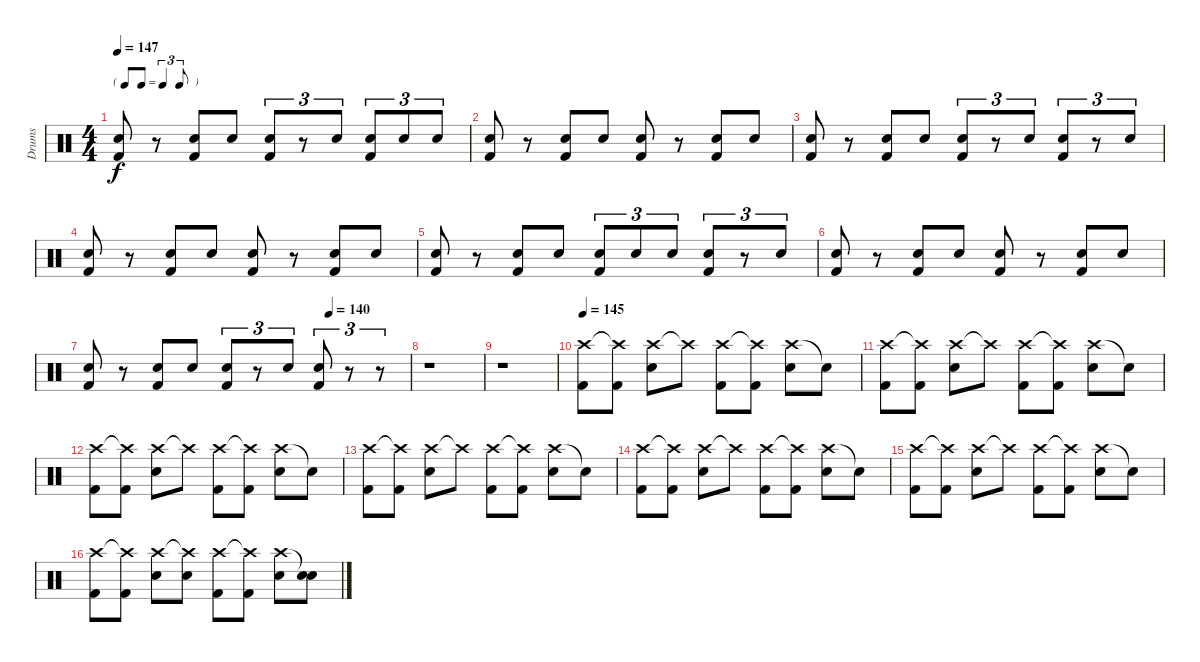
\track ("Drums" "Drums") {instrument percussion}
\staff {score}
\articulation defaults
\ts (4 4)
\tf triplet8th
\tempo 147
\clef neutral
\ks c
("Electric Snare (hit)" "Kick (hit) 2").8{dy f} r.8 ("Electric Snare (hit)" "Kick (hit) 2").8 "Electric Snare (hit)".8 ("Electric Snare (hit)" "Kick (hit) 2").8{tu (3 2)} r.8{tu (3 2)} "Electric Snare (hit)".8{tu (3 2)} ("Electric Snare (hit)" "Kick (hit) 2").8{tu (3 2)} "Electric Snare (hit)".8{tu (3 2)} "Electric Snare (hit)".8{tu (3 2)} |
("Electric Snare (hit)" "Kick (hit) 2").8 r.8 ("Electric Snare (hit)" "Kick (hit) 2").8 "Electric Snare (hit)".8 ("Electric Snare (hit)" "Kick (hit) 2").8 r.8 ("Electric Snare (hit)" "Kick (hit) 2").8 "Electric Snare (hit)".8 |
("Electric Snare (hit)" "Kick (hit) 2").8 r.8 ("Electric Snare (hit)" "Kick (hit) 2").8 "Electric Snare (hit)".8 ("Electric Snare (hit)" "Kick (hit) 2").8{tu (3 2)} r.8{tu (3 2)} "Electric Snare (hit)".8{tu (3 2)} ("Electric Snare (hit)" "Kick (hit) 2").8{tu (3 2)} r.8{tu (3 2)} "Electric Snare (hit)".8{tu (3 2)} |
("Electric Snare (hit)" "Kick (hit) 2").8 r.8 ("Electric Snare (hit)" "Kick (hit) 2").8 "Electric Snare (hit)".8 ("Electric Snare (hit)" "Kick (hit) 2").8 r.8 ("Electric Snare (hit)" "Kick (hit) 2").8 "Electric Snare (hit)".8 |
("Electric Snare (hit)" "Kick (hit) 2").8 r.8 ("Electric Snare (hit)" "Kick (hit) 2").8 "Electric Snare (hit)".8 ("Electric Snare (hit)" "Kick (hit) 2").8{tu (3 2)} "Electric Snare (hit)".8{tu (3 2)} "Electric Snare (hit)".8{tu (3 2)} ("Electric Snare (hit)" "Kick (hit) 2").8{tu (3 2)} r.8{tu (3 2)} "Electric Snare (hit)".8{tu (3 2)} |
("Electric Snare (hit)" "Kick (hit) 2").8 r.8 ("Electric Snare (hit)" "Kick (hit) 2").8 "Electric Snare (hit)".8 ("Electric Snare (hit)" "Kick (hit) 2").8 r.8 ("Electric Snare (hit)" "Kick (hit) 2").8 "Electric Snare (hit)".8 |
\tempo (140 0.75)
("Electric Snare (hit)" "Kick (hit) 2").8 r.8 ("Electric Snare (hit)" "Kick (hit) 2").8 "Electric Snare (hit)".8 ("Electric Snare (hit)" "Kick (hit) 2").8{tu (3 2)} r.8{tu (3 2)} "Electric Snare (hit)".8{tu (3 2)} ("Electric Snare (hit)" "Kick (hit) 2").8{tu (3 2)} r.8{tu (3 2)} r.8{tu (3 2)} |
r.1 |
r.1 |
\tempo 145
("Crash high (hit)" "Kick (hit) 2").8 ("Crash high (hit)"{t} "Kick (hit) 2").8 ("Crash high (hit)" "Electric Snare (hit)").8 "Crash high (hit)"{t}.8 ("Crash high (hit)" "Kick (hit) 2").8 ("Crash high (hit)"{t} "Kick (hit) 2").8 ("Crash high (hit)" "Electric Snare (hit)").8 "Snare (hit)"{t}.8 |
("Crash high (hit)" "Kick (hit) 2").8 ("Crash high (hit)"{t} "Kick (hit) 2").8 ("Crash high (hit)" "Electric Snare (hit)").8 "Crash high (hit)"{t}.8 ("Crash high (hit)" "Kick (hit) 2").8 ("Crash high (hit)"{t} "Kick (hit) 2").8 ("Crash high (hit)" "Electric Snare (hit)").8 "Snare (hit)"{t}.8 |
("Crash high (hit)" "Kick (hit) 2").8 ("Crash high (hit)"{t} "Kick (hit) 2").8 ("Crash high (hit)" "Electric Snare (hit)").8 "Crash high (hit)"{t}.8 ("Crash high (hit)" "Kick (hit) 2").8 ("Crash high (hit)"{t} "Kick (hit) 2").8 ("Crash high (hit)" "Electric Snare (hit)").8 "Snare (hit)"{t}.8 |
("Crash high (hit)" "Kick (hit) 2").8 ("Crash high (hit)"{t} "Kick (hit) 2").8 ("Crash high (hit)" "Electric Snare (hit)").8 "Crash high (hit)"{t}.8 ("Crash high (hit)" "Kick (hit) 2").8 ("Crash high (hit)"{t} "Kick (hit) 2").8 ("Crash high (hit)" "Electric Snare (hit)").8 "Snare (hit)"{t}.8 |
("Crash high (hit)" "Kick (hit) 2").8 ("Crash high (hit)"{t} "Kick (hit) 2").8 ("Crash high (hit)" "Electric Snare (hit)").8 "Crash high (hit)"{t}.8 ("Crash high (hit)" "Kick (hit) 2").8 ("Crash high (hit)"{t} "Kick (hit) 2").8 ("Crash high (hit)" "Electric Snare (hit)").8 "Snare (hit)"{t}.8 |
("Crash high (hit)" "Kick (hit) 2").8 ("Crash high (hit)"{t} "Kick (hit) 2").8 ("Crash high (hit)" "Electric Snare (hit)").8 "Crash high (hit)"{t}.8 ("Crash high (hit)" "Kick (hit) 2").8 ("Crash high (hit)"{t} "Kick (hit) 2").8 ("Crash high (hit)" "Electric Snare (hit)").8 "Snare (hit)"{t}.8 |
("Crash high (hit)" "Kick (hit) 2").8 ("Crash high (hit)"{t} "Kick (hit) 2").8 ("Crash high (hit)" "Electric Snare (hit)").8 ("Crash high (hit)"{t} "Electric Snare (hit)").8 ("Crash high (hit)" "Kick (hit) 2").8 ("Crash high (hit)"{t} "Kick (hit) 2").8 ("Crash high (hit)" "Electric Snare (hit)").8 ("Snare (hit)"{t} "Electric Snare (hit)").8
